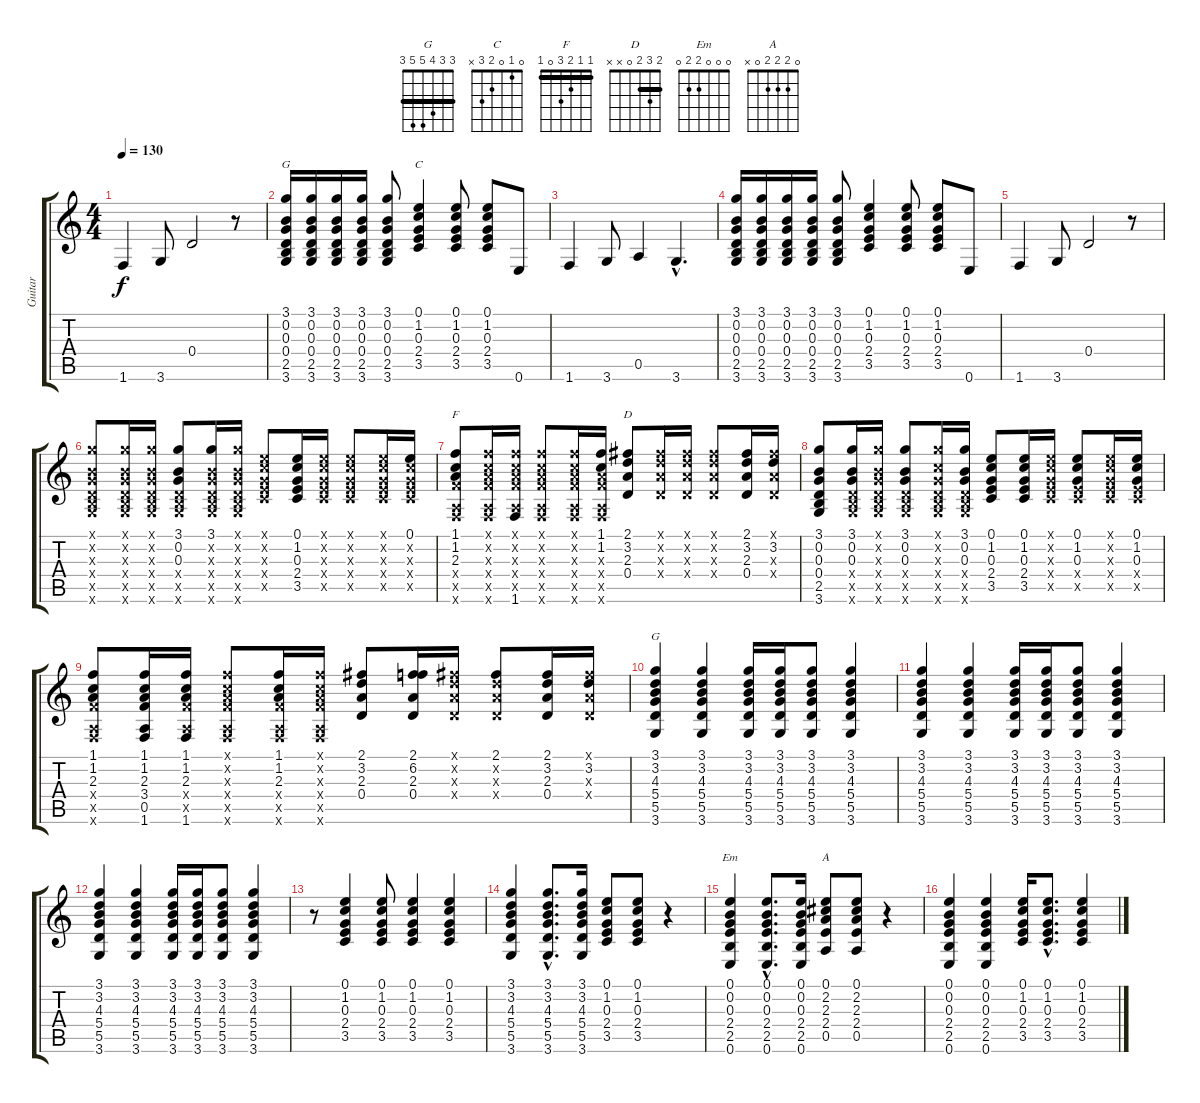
\track ("Guitar" "Guitar") {instrument overdrivenguitar}
\staff {score tabs}
\tuning (E4 B3 G3 D3 A2 E2) {hide}
\chord ("G" 3 0 0 0 2 3)
\chord ("C" 0 1 0 2 3 x)
\chord ("F" 1 1 2 3 0 1) {barre 1}
\chord ("D" 2 3 2 0 x x) {barre 2}
\chord ("G" 3 3 4 5 5 3) {barre 3}
\chord ("Em" 0 0 0 2 2 0)
\chord ("A" 0 2 2 2 0 x)
\ts (4 4)
\tempo 130
\clef g2
\ks c
1.6.4{dy f} 3.6.8 0.4.2 r.8 |
(3.1 0.2 0.3 0.4 2.5 3.6).16{ch "G"} (3.1 0.2 0.3 0.4 2.5 3.6).16 (3.1 0.2 0.3 0.4 2.5 3.6).16 (3.1 0.2 0.3 0.4 2.5 3.6).16 (3.1 0.2 0.3 0.4 2.5 3.6).8 (0.1 1.2 0.3 2.4 3.5).4{ch "C"} (0.1 1.2 0.3 2.4 3.5).8 (0.1 1.2 0.3 2.4 3.5).8 0.6.8 |
1.6.4 3.6.8 0.5.4 3.6{hac}.4{d} |
(3.1 0.2 0.3 0.4 2.5 3.6).16 (3.1 0.2 0.3 0.4 2.5 3.6).16 (3.1 0.2 0.3 0.4 2.5 3.6).16 (3.1 0.2 0.3 0.4 2.5 3.6).16 (3.1 0.2 0.3 0.4 2.5 3.6).8 (0.1 1.2 0.3 2.4 3.5).4 (0.1 1.2 0.3 2.4 3.5).8 (0.1 1.2 0.3 2.4 3.5).8 0.6.8 |
1.6.4 3.6.8 0.4.2 r.8 |
(3.1{x} 0.2{x} 0.3{x} 0.4{x} 2.5{x} 3.6{x}).8 (3.1{x} 0.2{x} 0.3{x} 0.4{x} 2.5{x} 3.6{x}).16 (3.1{x} 0.2{x} 0.3{x} 0.4{x} 2.5{x} 3.6{x}).16 (3.1 0.2 0.3 0.4{x} 2.5{x} 3.6{x}).8 (3.1 0.2{x} 0.3{x} 0.4{x} 2.5{x} 3.6{x}).16 (3.1{x} 0.2{x} 0.3{x} 0.4{x} 2.5{x} 3.6{x}).16 (0.1{x} 1.2{x} 0.3{x} 2.4{x} 3.5{x}).8 (0.1 1.2 0.3 2.4 3.5).16 (0.1{x} 1.2{x} 0.3{x} 2.4{x} 3.5{x}).16 (0.1{x} 1.2{x} 0.3{x} 2.4{x} 3.5{x}).8 (0.1{x} 1.2{x} 0.3{x} 2.4{x} 3.5{x}).16 (0.1 1.2{x} 0.3{x} 2.4{x} 3.5{x}).16 |
(1.1 1.2 2.3 3.4{x} 0.5{x} 1.6{x}).8{ch "F"} (1.1{x} 1.2{x} 2.3{x} 3.4{x} 0.5{x} 1.6{x}).16 (1.1{x} 1.2{x} 2.3{x} 3.4{x} 0.5{x} 1.6).16 (1.1{x} 1.2{x} 2.3{x} 3.4{x} 0.5{x} 1.6{x}).8 (1.1{x} 1.2{x} 2.3{x} 3.4{x} 0.5{x} 1.6{x}).16 (1.1 1.2 2.3{x} 3.4{x} 0.5{x} 1.6{x}).16 (2.1 3.2 2.3 0.4).8{ch "D"} (2.1{x} 3.2{x} 2.3{x} 0.4{x}).16 (2.1{x} 3.2{x} 2.3{x} 0.4{x}).16 (2.1{x} 3.2{x} 2.3{x} 0.4{x}).8 (2.1 3.2 2.3 0.4).16 (2.1{x} 3.2 2.3{x} 0.4{x}).16 |
(3.1 0.2 0.3 0.4 2.5 3.6).8 (3.1 0.2 0.3 0.4{x} 2.5{x} 3.6{x}).16 (3.1{x} 0.2{x} 0.3{x} 0.4{x} 2.5{x} 3.6{x}).16 (3.1 0.2 0.3 0.4{x} 2.5{x} 3.6{x}).8 (3.1{x} 1.2{x} 0.3{x} 0.4{x} 2.5{x} 3.6{x}).16 (3.1 0.2 0.3 0.4{x} 2.5{x} 3.6{x}).16 (0.1 1.2 0.3 2.4 3.5).8 (0.1 1.2 0.3 2.4 3.5).16 (0.1{x} 1.2{x} 0.3{x} 2.4{x} 3.5{x}).16 (0.1 1.2 0.3 2.4{x} 3.5{x}).8 (0.1{x} 1.2{x} 0.3{x} 2.4{x} 3.5{x}).16 (0.1 1.2 0.3 2.4{x} 3.5{x}).16 |
(1.1 1.2 2.3 3.4{x} 0.5{x} 1.6{x}).8 (1.1 1.2 2.3 3.4 0.5 1.6).16 (1.1 1.2 2.3 3.4{x} 0.5{x} 1.6).16 (1.1{x} 1.2{x} 2.3{x} 3.4{x} 0.5{x} 1.6{x}).8 (1.1 1.2 2.3 3.4{x} 0.5{x} 1.6{x}).16 (1.1{x} 1.2{x} 2.3{x} 3.4{x} 0.5{x} 1.6{x}).16 (2.1 3.2 2.3 0.4).8 (2.1 6.2 2.3 0.4).16 (2.1{x} 3.2{x} 2.3{x} 0.4{x}).16 (2.1 3.2{x} 2.3{x} 0.4{x}).8 (2.1 3.2 2.3 0.4).16 (2.1{x} 3.2 2.3{x} 0.4{x}).16 |
(3.1 3.2 4.3 5.4 5.5 3.6).4{ch "G"} (3.1 3.2 4.3 5.4 5.5 3.6).4 (3.1 3.2 4.3 5.4 5.5 3.6).16 (3.1 3.2 4.3 5.4 5.5 3.6).16 (3.1 3.2 4.3 5.4 5.5 3.6).8 (3.1 3.2 4.3 5.4 5.5 3.6).4 |
(3.1 3.2 4.3 5.4 5.5 3.6).4 (3.1 3.2 4.3 5.4 5.5 3.6).4 (3.1 3.2 4.3 5.4 5.5 3.6).16 (3.1 3.2 4.3 5.4 5.5 3.6).16 (3.1 3.2 4.3 5.4 5.5 3.6).8 (3.1 3.2 4.3 5.4 5.5 3.6).4 |
(3.1 3.2 4.3 5.4 5.5 3.6).4 (3.1 3.2 4.3 5.4 5.5 3.6).4 (3.1 3.2 4.3 5.4 5.5 3.6).16 (3.1 3.2 4.3 5.4 5.5 3.6).16 (3.1 3.2 4.3 5.4 5.5 3.6).8 (3.1 3.2 4.3 5.4 5.5 3.6).4 |
r.8 (0.1 1.2 0.3 2.4 3.5).4 (0.1 1.2 0.3 2.4 3.5).8 (0.1 1.2 0.3 2.4 3.5).4 (0.1 1.2 0.3 2.4 3.5).4 |
(3.1 3.2 4.3 5.4 5.5 3.6).4 (3.1{hac} 3.2{hac} 4.3{hac} 5.4{hac} 5.5{hac} 3.6{hac}).8{d} (3.1 3.2 4.3 5.4 5.5 3.6).16 (0.1 1.2 0.3 2.4 3.5).8 (0.1 1.2 0.3 2.4 3.5).8 r.4 |
(0.1 0.2 0.3 2.4 2.5 0.6).4{ch "Em"} (0.1{hac} 0.2{hac} 0.3{hac} 2.4{hac} 2.5{hac} 0.6{hac}).8{d} (0.1 0.2 0.3 2.4 2.5 0.6).16 (0.1 2.2 2.3 2.4 0.5).8{ch "A"} (0.1 2.2 2.3 2.4 0.5).8 r.4 |
(0.1 0.2 0.3 2.4 2.5 0.6).4 (0.1 0.2 0.3 2.4 2.5 0.6).4 (0.1 1.2 0.3 2.4 3.5).16 (0.1{hac} 1.2{hac} 0.3{hac} 2.4{hac} 3.5{hac}).8{d} (0.1 1.2 0.3 2.4 3.5).4
